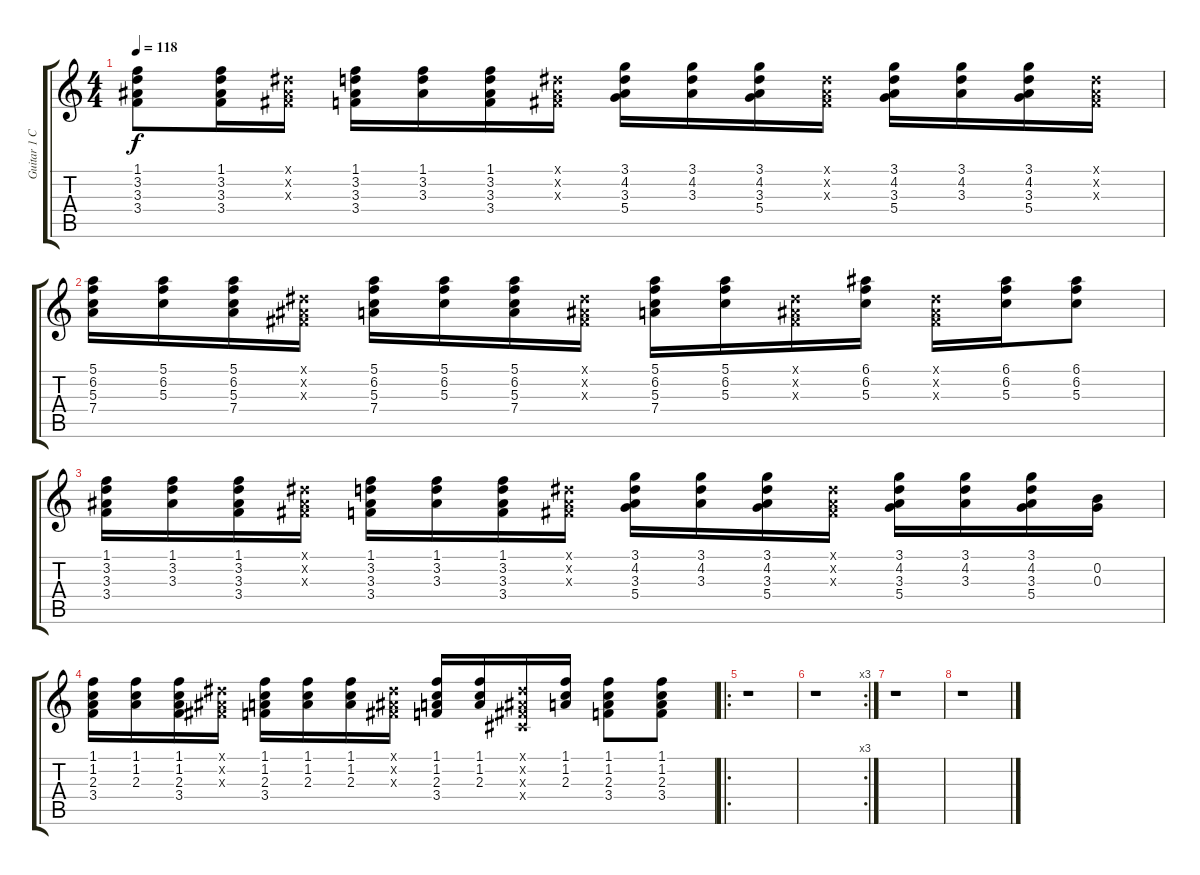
\track ("Guitar 1 Clean" "Guitar 1 C") {instrument electricguitarclean}
\staff {score tabs}
\tuning (E4 B3 G3 D3 A2 E2) {hide}
\ts (4 4)
\tempo 118
\clef g2
\ks c
(1.1 3.2 3.3 3.4).8{dy f} (1.1 3.2 3.3 3.4).16 (-1.1{x} -1.2{x} -1.3{x}).16 (1.1 3.2 3.3 3.4).16 (1.1 3.2 3.3).16 (1.1 3.2 3.3 3.4).16 (-1.1{x} -1.2{x} -1.3{x}).16 (3.1 4.2 3.3 5.4).16 (3.1 4.2 3.3).16 (3.1 4.2 3.3 5.4).16 (-1.1{x} -1.2{x} -1.3{x}).16 (3.1 4.2 3.3 5.4).16 (3.1 4.2 3.3).16 (3.1 4.2 3.3 5.4).16 (-1.1{x} -1.2{x} -1.3{x}).16 |
(5.1 6.2 5.3 7.4).16 (5.1 6.2 5.3).16 (5.1 6.2 5.3 7.4).16 (-1.1{x} -1.2{x} -1.3{x}).16 (5.1 6.2 5.3 7.4).16 (5.1 6.2 5.3).16 (5.1 6.2 5.3 7.4).16 (-1.1{x} -1.2{x} -1.3{x}).16 (5.1 6.2 5.3 7.4).16 (5.1 6.2 5.3).16 (-1.1{x} -1.2{x} -1.3{x}).16 (6.1 6.2 5.3).16 (-1.1{x} -1.2{x} -1.3{x}).16 (6.1 6.2 5.3).16 (6.1 6.2 5.3).8 |
(1.1 3.2 3.3 3.4).16 (1.1 3.2 3.3).16 (1.1 3.2 3.3 3.4).16 (-1.1{x} -1.2{x} -1.3{x}).16 (1.1 3.2 3.3 3.4).16 (1.1 3.2 3.3).16 (1.1 3.2 3.3 3.4).16 (-1.1{x} -1.2{x} -1.3{x}).16 (3.1 4.2 3.3 5.4).16 (3.1 4.2 3.3).16 (3.1 4.2 3.3 5.4).16 (-1.1{x} -1.2{x} -1.3{x}).16 (3.1 4.2 3.3 5.4).16 (3.1 4.2 3.3).16 (3.1 4.2 3.3 5.4).16 (0.2 0.3).16 |
(1.1 1.2 2.3 3.4).16 (1.1 1.2 2.3).16 (1.1 1.2 2.3 3.4).16 (-1.1{x} -1.2{x} -1.3{x}).16 (1.1 1.2 2.3 3.4).16 (1.1 1.2 2.3).16 (1.1 1.2 2.3).16 (-1.1{x} -1.2{x} -1.3{x}).16 (1.1 1.2 2.3 3.4).16 (1.1 1.2 2.3).16 (-1.1{x} -1.2{x} -1.3{x} -1.4{x}).16 (1.1 1.2 2.3).16 (1.1 1.2 2.3 3.4).8 (1.1 1.2 2.3 3.4).8 |
\ro
r.1 |
\rc 3
r.1 |
r.1 |
r.1
